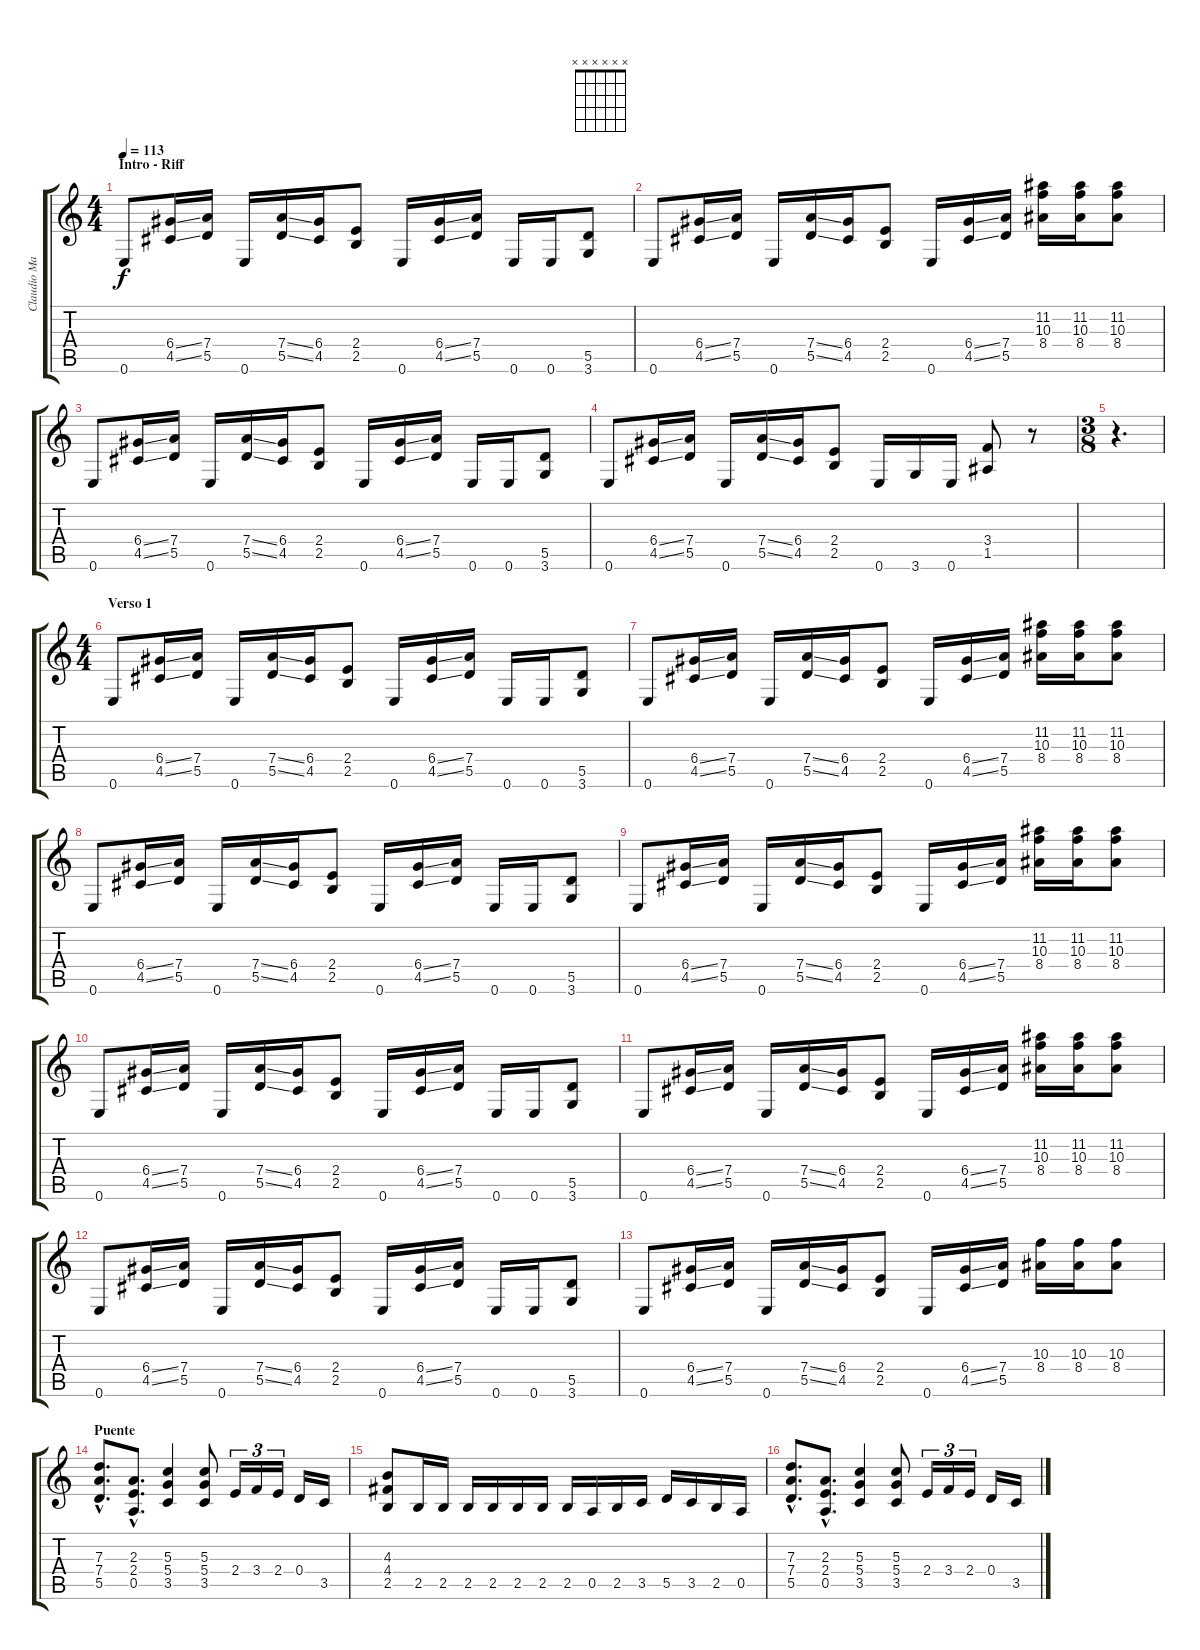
\track ("Claudio Marciello (Gtr 1)" "Claudio Ma") {instrument distortionguitar}
\staff {score tabs}
\tuning (E4 B3 G3 D3 A2 E2) {hide}
\chord ("" x x x x x x) {firstfret 0}
\ts (4 4)
\section ("" "Intro - Riff")
\tempo 113
\clef g2
\ks c
0.6.8{ch "" dy f instrument distortionguitar} (6.4{ss} 4.5{ss}).16 (7.4 5.5).16 0.6.16 (7.4{ss} 5.5{ss}).16 (6.4 4.5).16 (2.4 2.5).8 0.6.16 (6.4{ss} 4.5{ss}).16 (7.4 5.5).16 0.6.16 0.6.16 (5.5 3.6).8 |
0.6.8 (6.4{ss} 4.5{ss}).16 (7.4 5.5).16 0.6.16 (7.4{ss} 5.5{ss}).16 (6.4 4.5).16 (2.4 2.5).8 0.6.16 (6.4{ss} 4.5{ss}).16 (7.4 5.5).16 (11.2 10.3 8.4).16 (11.2 10.3 8.4).16 (11.2 10.3 8.4).8 |
0.6.8 (6.4{ss} 4.5{ss}).16 (7.4 5.5).16 0.6.16 (7.4{ss} 5.5{ss}).16 (6.4 4.5).16 (2.4 2.5).8 0.6.16 (6.4{ss} 4.5{ss}).16 (7.4 5.5).16 0.6.16 0.6.16 (5.5 3.6).8 |
0.6.8 (6.4{ss} 4.5{ss}).16 (7.4 5.5).16 0.6.16 (7.4{ss} 5.5{ss}).16 (6.4 4.5).16 (2.4 2.5).8 0.6.16 3.6.16 0.6.16 (3.4 1.5).8 r.8 |
\ts (3 8)
r.4{d} |
\ts (4 4)
\section ("" "Verso 1")
0.6.8 (6.4{ss} 4.5{ss}).16 (7.4 5.5).16 0.6.16 (7.4{ss} 5.5{ss}).16 (6.4 4.5).16 (2.4 2.5).8 0.6.16 (6.4{ss} 4.5{ss}).16 (7.4 5.5).16 0.6.16 0.6.16 (5.5 3.6).8 |
0.6.8 (6.4{ss} 4.5{ss}).16 (7.4 5.5).16 0.6.16 (7.4{ss} 5.5{ss}).16 (6.4 4.5).16 (2.4 2.5).8 0.6.16 (6.4{ss} 4.5{ss}).16 (7.4 5.5).16 (11.2 10.3 8.4).16 (11.2 10.3 8.4).16 (11.2 10.3 8.4).8 |
0.6.8 (6.4{ss} 4.5{ss}).16 (7.4 5.5).16 0.6.16 (7.4{ss} 5.5{ss}).16 (6.4 4.5).16 (2.4 2.5).8 0.6.16 (6.4{ss} 4.5{ss}).16 (7.4 5.5).16 0.6.16 0.6.16 (5.5 3.6).8 |
0.6.8 (6.4{ss} 4.5{ss}).16 (7.4 5.5).16 0.6.16 (7.4{ss} 5.5{ss}).16 (6.4 4.5).16 (2.4 2.5).8 0.6.16 (6.4{ss} 4.5{ss}).16 (7.4 5.5).16 (11.2 10.3 8.4).16 (11.2 10.3 8.4).16 (11.2 10.3 8.4).8 |
0.6.8 (6.4{ss} 4.5{ss}).16 (7.4 5.5).16 0.6.16 (7.4{ss} 5.5{ss}).16 (6.4 4.5).16 (2.4 2.5).8 0.6.16 (6.4{ss} 4.5{ss}).16 (7.4 5.5).16 0.6.16 0.6.16 (5.5 3.6).8 |
0.6.8 (6.4{ss} 4.5{ss}).16 (7.4 5.5).16 0.6.16 (7.4{ss} 5.5{ss}).16 (6.4 4.5).16 (2.4 2.5).8 0.6.16 (6.4{ss} 4.5{ss}).16 (7.4 5.5).16 (11.2 10.3 8.4).16 (11.2 10.3 8.4).16 (11.2 10.3 8.4).8 |
0.6.8 (6.4{ss} 4.5{ss}).16 (7.4 5.5).16 0.6.16 (7.4{ss} 5.5{ss}).16 (6.4 4.5).16 (2.4 2.5).8 0.6.16 (6.4{ss} 4.5{ss}).16 (7.4 5.5).16 0.6.16 0.6.16 (5.5 3.6).8 |
0.6.8 (6.4{ss} 4.5{ss}).16 (7.4 5.5).16 0.6.16 (7.4{ss} 5.5{ss}).16 (6.4 4.5).16 (2.4 2.5).8 0.6.16 (6.4{ss} 4.5{ss}).16 (7.4 5.5).16 (10.3 8.4).16 (10.3 8.4).16 (10.3 8.4).8 |
\section ("" "Puente")
(7.3{hac} 7.4{hac} 5.5{hac}).8{d} (2.3{hac} 2.4{hac} 0.5{hac}).8{d} (5.3 5.4 3.5).4 (5.3 5.4 3.5).8 2.4.16{tu (3 2)} 3.4.16{tu (3 2)} 2.4.16{tu (3 2)} 0.4.16 3.5.16 |
(4.3 4.4 2.5).8 2.5.16 2.5.16 2.5.16 2.5.16 2.5.16 2.5.16 2.5.16 0.5.16 2.5.16 3.5.16 5.5.16 3.5.16 2.5.16 0.5.16 |
(7.3{hac} 7.4{hac} 5.5{hac}).8{d} (2.3{hac} 2.4{hac} 0.5{hac}).8{d} (5.3 5.4 3.5).4 (5.3 5.4 3.5).8 2.4.16{tu (3 2)} 3.4.16{tu (3 2)} 2.4.16{tu (3 2)} 0.4.16 3.5.16
